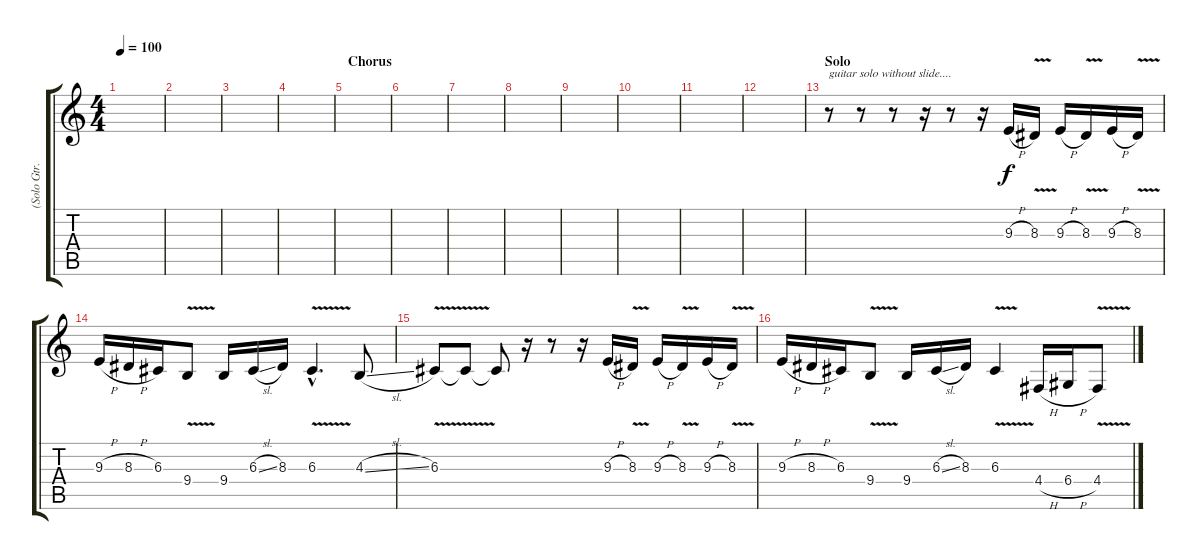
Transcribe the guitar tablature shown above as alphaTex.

\track ("(Solo Gtr. Effect)" "(Solo Gtr.") {instrument lead1square}
\staff {score tabs}
\tuning (E4 B3 G3 D3 A2 E2) {hide}
\ts (4 4)
\tempo 100
\clef g2
\ks c
|
|
|
|
\section ("" "Chorus")
|
|
|
|
|
|
|
|
\section ("" "Solo")
r.8{txt "guitar solo without slide.... "} r.8 r.8 r.16 r.8 r.16 9.3{h}.16 8.3{v}.16 9.3{h}.16 8.3{v}.16 9.3{h}.16 8.3{v}.16 |
9.3{h}.16 8.3{h}.16 6.3.16 9.4{v}.8 9.4.16 6.3{sl}.16 8.3.16 6.3{v hac}.4{d} 4.3{sl}.8 |
6.3{v}.8 6.3{t}.8 6.3{t}.8 r.16 r.8 r.16 9.3{h}.16 8.3{v}.16 9.3{h}.16 8.3{v}.16 9.3{h}.16 8.3{v}.16 |
9.3{h}.16 8.3{h}.16 6.3.16 9.4{v}.8 9.4.16 6.3{sl}.16 8.3.16 6.3{v}.4 4.4{h}.16 6.4{h}.16 4.4{v}.8
